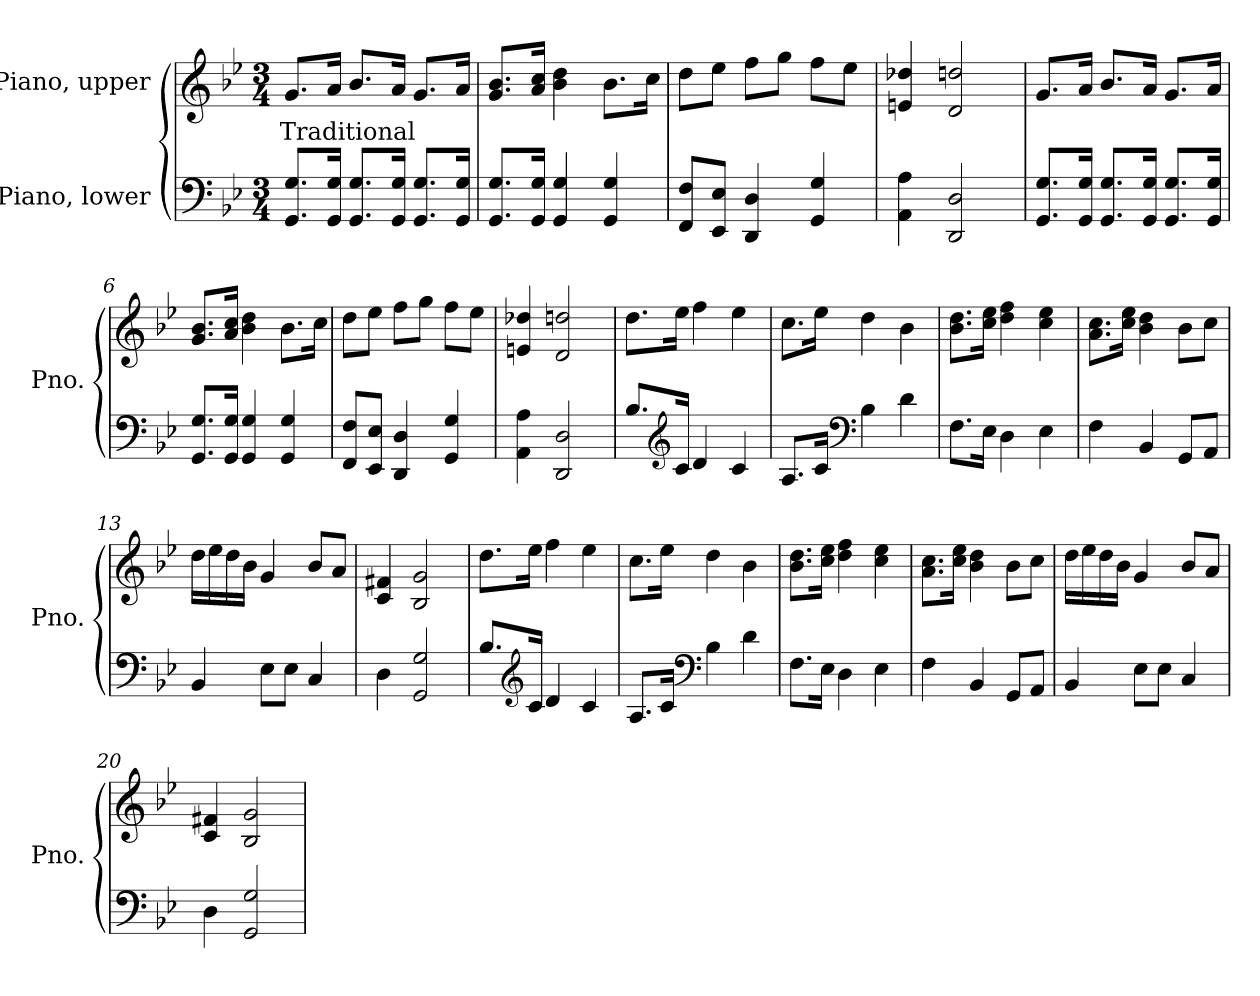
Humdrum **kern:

**kern	**kern	**text
*part2	*part1	*part1
*staff2	*staff1	*staff1
*I"Piano, lower	*I"Piano, upper	*
*I'Pno.	*I'Pno.	*
*clefF4	*clefG2	*
*k[b-e-]	*k[b-e-]	*
*M3/4	*M3/4	*
*MM100	*MM100	*
=1	=1	=1
!	!	!LO:LY:b
8.GG/ 8.G/L	8.g/L	Traditional
16GG/ 16G/Jk	16a/Jk	.
8.GG/ 8.G/L	8.b-/L	.
16GG/ 16G/Jk	16a/Jk	.
8.GG/ 8.G/L	8.g/L	.
16GG/ 16G/Jk	16a/Jk	.
=2	=2	=2
8.GG/ 8.G/L	8.g/ 8.b-/L	.
16GG/ 16G/Jk	16a/ 16cc/Jk	.
4GG/ 4G/	4b-\ 4dd\	.
4GG/ 4G/	8.b-\L	.
.	16cc\Jk	.
=3	=3	=3
8FF/ 8F/L	8dd\L	.
8EE-/ 8E-/J	8ee-\J	.
4DD/ 4D/	8ff\L	.
.	8gg\J	.
4GG/ 4G/	8ff\L	.
.	8ee-\J	.
=4	=4	=4
4AA\ 4A\	4en/ 4dd-X/	.
2DD/ 2D/	2d/ 2ddn/	.
=5	=5	=5
8.GG/ 8.G/L	8.g/L	.
16GG/ 16G/Jk	16a/Jk	.
8.GG/ 8.G/L	8.b-/L	.
16GG/ 16G/Jk	16a/Jk	.
8.GG/ 8.G/L	8.g/L	.
16GG/ 16G/Jk	16a/Jk	.
!!LO:LB:g=z
=6	=6	=6
8.GG/ 8.G/L	8.g/ 8.b-/L	.
16GG/ 16G/Jk	16a/ 16cc/Jk	.
4GG/ 4G/	4b-\ 4dd\	.
4GG/ 4G/	8.b-\L	.
.	16cc\Jk	.
=7	=7	=7
8FF/ 8F/L	8dd\L	.
8EE-/ 8E-/J	8ee-\J	.
4DD/ 4D/	8ff\L	.
.	8gg\J	.
4GG/ 4G/	8ff\L	.
.	8ee-\J	.
=8	=8	=8
4AA\ 4A\	4en/ 4dd-X/	.
2DD/ 2D/	2d/ 2ddn/	.
=9	=9	=9
8.B-/L	8.dd\L	.
*clefG2	*	*
16c/Jk	16ee-\Jk	.
4d/	4ff\	.
4c/	4ee-\	.
=10	=10	=10
8.A/L	8.cc\L	.
16c/Jk	16ee-\Jk	.
*clefF4	*	*
4B-\	4dd\	.
4d\	4b-\	.
=11	=11	=11
8.F\L	8.b-\ 8.dd\L	.
16E-\Jk	16cc\ 16ee-\Jk	.
4D\	4dd\ 4ff\	.
4E-\	4cc\ 4ee-\	.
!!LO:LB:g=z
=12	=12	=12
4F\	8.a\ 8.cc\L	.
.	16cc\ 16ee-\Jk	.
4BB-/	4b-\ 4dd\	.
8GG/L	8b-\L	.
8AA/J	8cc\J	.
=13	=13	=13
4BB-/	16dd\LL	.
.	16ee-\	.
.	16dd\	.
.	16b-\JJ	.
8E-\L	4g/	.
8E-\J	.	.
4C/	8b-/L	.
.	8a/J	.
=14	=14	=14
4D\	4c/ 4f#X/	.
2GG/ 2G/	2B-/ 2g/	.
=15	=15	=15
8.B-/L	8.dd\L	.
*clefG2	*	*
16c/Jk	16ee-\Jk	.
4d/	4ff\	.
4c/	4ee-\	.
=16	=16	=16
8.A/L	8.cc\L	.
16c/Jk	16ee-\Jk	.
*clefF4	*	*
4B-\	4dd\	.
4d\	4b-\	.
=17	=17	=17
8.F\L	8.b-\ 8.dd\L	.
16E-\Jk	16cc\ 16ee-\Jk	.
4D\	4dd\ 4ff\	.
4E-\	4cc\ 4ee-\	.
!!LO:LB:g=z
=18	=18	=18
4F\	8.a\ 8.cc\L	.
.	16cc\ 16ee-\Jk	.
4BB-/	4b-\ 4dd\	.
8GG/L	8b-\L	.
8AA/J	8cc\J	.
=19	=19	=19
4BB-/	16dd\LL	.
.	16ee-\	.
.	16dd\	.
.	16b-\JJ	.
8E-\L	4g/	.
8E-\J	.	.
4C/	8b-/L	.
.	8a/J	.
=20	=20	=20
4D\	4c/ 4f#X/	.
2GG/ 2G/	2B-/ 2g/	.
=	=	=
*-	*-	*-
